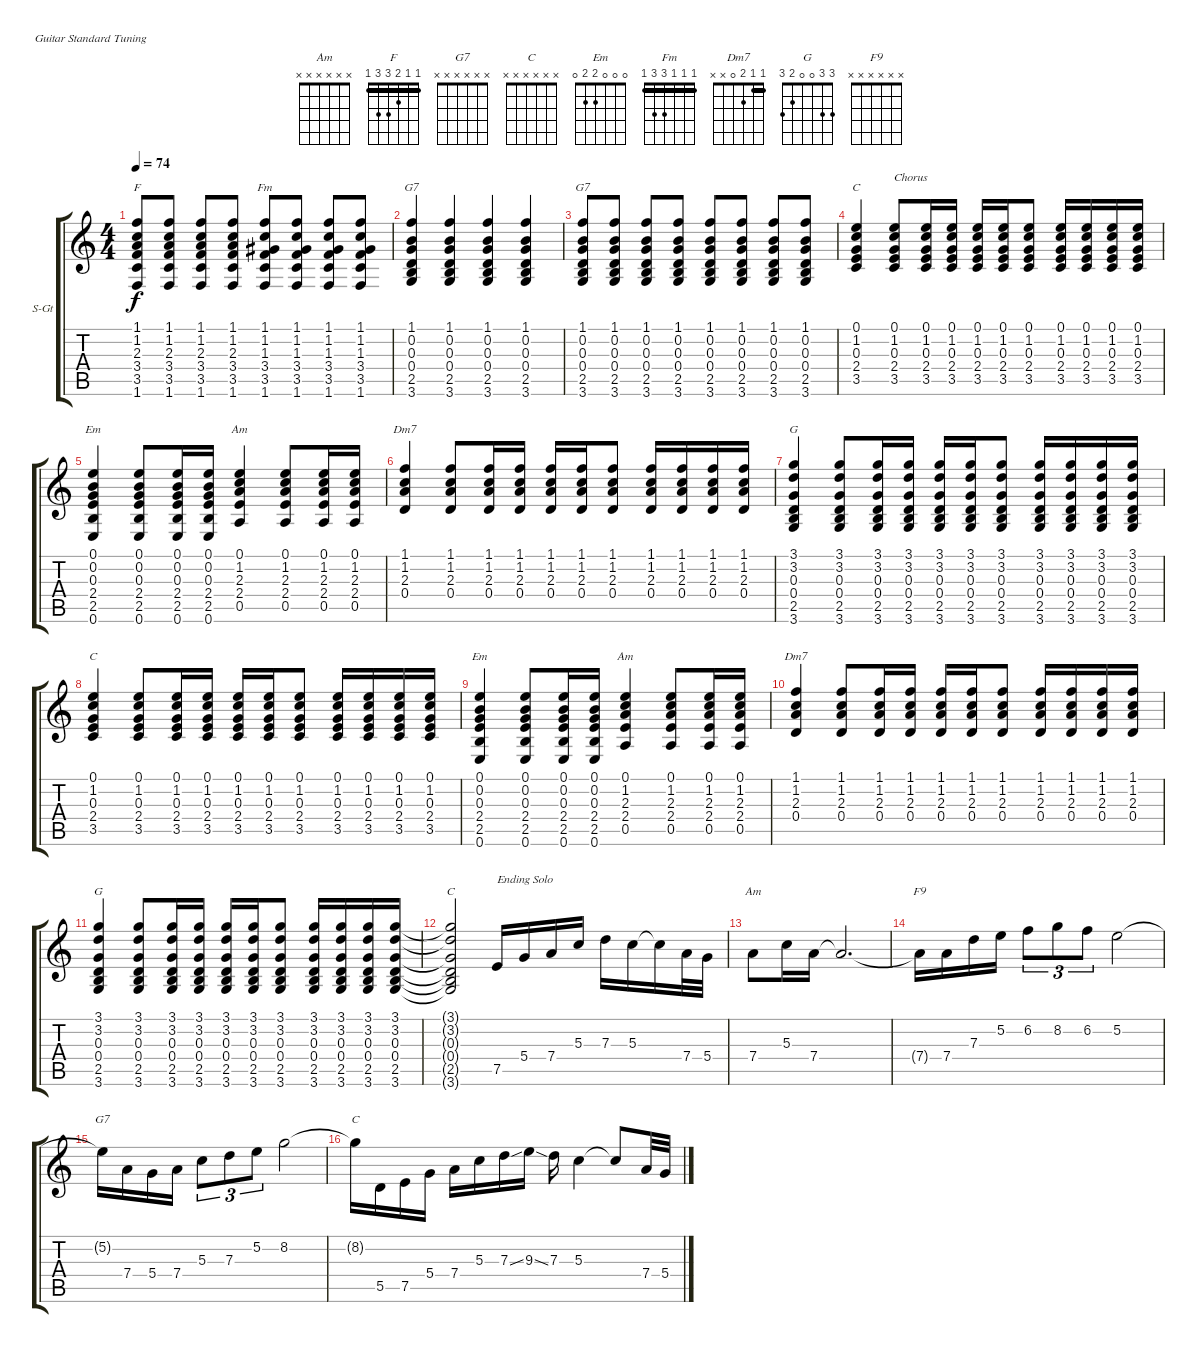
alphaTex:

\bracketExtendMode groupsimilarinstruments
\firstSystemTrackNameOrientation horizontal
\otherSystemsTrackNameOrientation horizontal
\track ("Guitar 3" "S-Gt") {instrument acousticguitarsteel}
\staff {score tabs}
\tuning (E4 B3 G3 D3 A2 E2)
\chord ("Am" 0 1 2 2 0 x) {showfingering false}
\chord ("F" 1 1 2 3 3 1) {showfingering false barre (1 1)}
\chord ("G7" 1 0 0 0 2 3) {showfingering false}
\chord ("C" 0 1 0 2 3 x) {showfingering false}
\chord ("Em" 0 0 0 2 2 0) {showfingering false}
\chord ("Fm" 1 1 1 3 3 1) {showfingering false barre (1 1 1)}
\chord ("Dm7" 1 1 2 0 x x) {showfingering false barre 1}
\chord ("G" 3 3 0 0 2 3) {showfingering false}
\chord ("C" x x x x x x)
\chord ("Am" x x x x x x)
\chord ("F9" x x x x x x)
\chord ("G7" x x x x x x)
\ts (4 4)
\tempo 74
\clef g2
\ks c
(1.1 1.2 2.3 3.4 3.5 1.6).8{ch "F" dy f} (1.1 1.2 2.3 3.4 3.5 1.6).8 (1.1 1.2 2.3 3.4 3.5 1.6).8 (1.1 1.2 2.3 3.4 3.5 1.6).8 (1.1 1.2 1.3 3.4 3.5 1.6).8{ch "Fm"} (1.1 1.2 1.3 3.4 3.5 1.6).8 (1.1 1.2 1.3 3.4 3.5 1.6).8 (1.1 1.2 1.3 3.4 3.5 1.6).8 |
(1.1 0.2 0.3 0.4 2.5 3.6).4{ch "G7"} (1.1 0.2 0.3 0.4 2.5 3.6).4 (1.1 0.2 0.3 0.4 2.5 3.6).4 (1.1 0.2 0.3 0.4 2.5 3.6).4 |
(1.1 0.2 0.3 0.4 2.5 3.6).8{ch "G7"} (1.1 0.2 0.3 0.4 2.5 3.6).8 (1.1 0.2 0.3 0.4 2.5 3.6).8 (1.1 0.2 0.3 0.4 2.5 3.6).8 (1.1 0.2 0.3 0.4 2.5 3.6).8 (1.1 0.2 0.3 0.4 2.5 3.6).8 (1.1 0.2 0.3 0.4 2.5 3.6).8 (1.1 0.2 0.3 0.4 2.5 3.6).8 |
(0.1 1.2 0.3 2.4 3.5).4{ch "C"} (0.1 1.2 0.3 2.4 3.5).8{txt "Chorus"} (0.1 1.2 0.3 2.4 3.5).16 (0.1 1.2 0.3 2.4 3.5).16 (0.1 1.2 0.3 2.4 3.5).16 (0.1 1.2 0.3 2.4 3.5).16 (0.1 1.2 0.3 2.4 3.5).8 (0.1 1.2 0.3 2.4 3.5).16 (0.1 1.2 0.3 2.4 3.5).16 (0.1 1.2 0.3 2.4 3.5).16 (0.1 1.2 0.3 2.4 3.5).16 |
(0.1 0.2 0.3 2.4 2.5 0.6).4{ch "Em"} (0.1 0.2 0.3 2.4 2.5 0.6).8 (0.1 0.2 0.3 2.4 2.5 0.6).16 (0.1 0.2 0.3 2.4 2.5 0.6).16 (0.1 1.2 2.3 2.4 0.5).4{ch "Am"} (0.1 1.2 2.3 2.4 0.5).8 (0.1 1.2 2.3 2.4 0.5).16 (0.1 1.2 2.3 2.4 0.5).16 |
(1.1 1.2 2.3 0.4).4{ch "Dm7"} (1.1 1.2 2.3 0.4).8 (1.1 1.2 2.3 0.4).16 (1.1 1.2 2.3 0.4).16 (1.1 1.2 2.3 0.4).16 (1.1 1.2 2.3 0.4).16 (1.1 1.2 2.3 0.4).8 (1.1 1.2 2.3 0.4).16 (1.1 1.2 2.3 0.4).16 (1.1 1.2 2.3 0.4).16 (1.1 1.2 2.3 0.4).16 |
(3.1 3.2 0.3 0.4 2.5 3.6).4{ch "G"} (3.1 3.2 0.3 0.4 2.5 3.6).8 (3.1 3.2 0.3 0.4 2.5 3.6).16 (3.1 3.2 0.3 0.4 2.5 3.6).16 (3.1 3.2 0.3 0.4 2.5 3.6).16 (3.1 3.2 0.3 0.4 2.5 3.6).16 (3.1 3.2 0.3 0.4 2.5 3.6).8 (3.1 3.2 0.3 0.4 2.5 3.6).16 (3.1 3.2 0.3 0.4 2.5 3.6).16 (3.1 3.2 0.3 0.4 2.5 3.6).16 (3.1 3.2 0.3 0.4 2.5 3.6).16 |
(0.1 1.2 0.3 2.4 3.5).4{ch "C"} (0.1 1.2 0.3 2.4 3.5).8 (0.1 1.2 0.3 2.4 3.5).16 (0.1 1.2 0.3 2.4 3.5).16 (0.1 1.2 0.3 2.4 3.5).16 (0.1 1.2 0.3 2.4 3.5).16 (0.1 1.2 0.3 2.4 3.5).8 (0.1 1.2 0.3 2.4 3.5).16 (0.1 1.2 0.3 2.4 3.5).16 (0.1 1.2 0.3 2.4 3.5).16 (0.1 1.2 0.3 2.4 3.5).16 |
(0.1 0.2 0.3 2.4 2.5 0.6).4{ch "Em"} (0.1 0.2 0.3 2.4 2.5 0.6).8 (0.1 0.2 0.3 2.4 2.5 0.6).16 (0.1 0.2 0.3 2.4 2.5 0.6).16 (0.1 1.2 2.3 2.4 0.5).4{ch "Am"} (0.1 1.2 2.3 2.4 0.5).8 (0.1 1.2 2.3 2.4 0.5).16 (0.1 1.2 2.3 2.4 0.5).16 |
(1.1 1.2 2.3 0.4).4{ch "Dm7"} (1.1 1.2 2.3 0.4).8 (1.1 1.2 2.3 0.4).16 (1.1 1.2 2.3 0.4).16 (1.1 1.2 2.3 0.4).16 (1.1 1.2 2.3 0.4).16 (1.1 1.2 2.3 0.4).8 (1.1 1.2 2.3 0.4).16 (1.1 1.2 2.3 0.4).16 (1.1 1.2 2.3 0.4).16 (1.1 1.2 2.3 0.4).16 |
(3.1 3.2 0.3 0.4 2.5 3.6).4{ch "G"} (3.1 3.2 0.3 0.4 2.5 3.6).8 (3.1 3.2 0.3 0.4 2.5 3.6).16 (3.1 3.2 0.3 0.4 2.5 3.6).16 (3.1 3.2 0.3 0.4 2.5 3.6).16 (3.1 3.2 0.3 0.4 2.5 3.6).16 (3.1 3.2 0.3 0.4 2.5 3.6).8 (3.1 3.2 0.3 0.4 2.5 3.6).16 (3.1 3.2 0.3 0.4 2.5 3.6).16 (3.1 3.2 0.3 0.4 2.5 3.6).16 (3.1 3.2 0.3 0.4 2.5 3.6).16 |
(3.1{t} 3.2{t} 0.3{t} 0.4{t} 2.5{t} 3.6{t}).2{ch "C"} 7.5.16{txt "Ending Solo"} 5.4.16 7.4.16 5.3.16 7.3.16 5.3.16 5.3{t}.16 7.4.32 5.4.32 |
7.4.8{ch "Am"} 5.3.16 7.4.16 7.4{t}.2{d} |
7.4{t}.16{ch "F9"} 7.4.16 7.3.16 5.2.16 6.2.8{tu (3 2)} 8.2.8{tu (3 2)} 6.2.8{tu (3 2)} 5.2.2 |
5.2{t}.16{ch "G7"} 7.4.16 5.4.16 7.4.16 5.3.8{tu (3 2)} 7.3.8{tu (3 2)} 5.2.8{tu (3 2)} 8.2.2 |
8.2{t}.16{ch "C"} 5.5.16 7.5.16 5.4.16 7.4.16 5.3.16 7.3{ss}.16 9.3{ss}.16 7.3.16 5.3.4 5.3{t}.8 7.4.32 5.4.32
